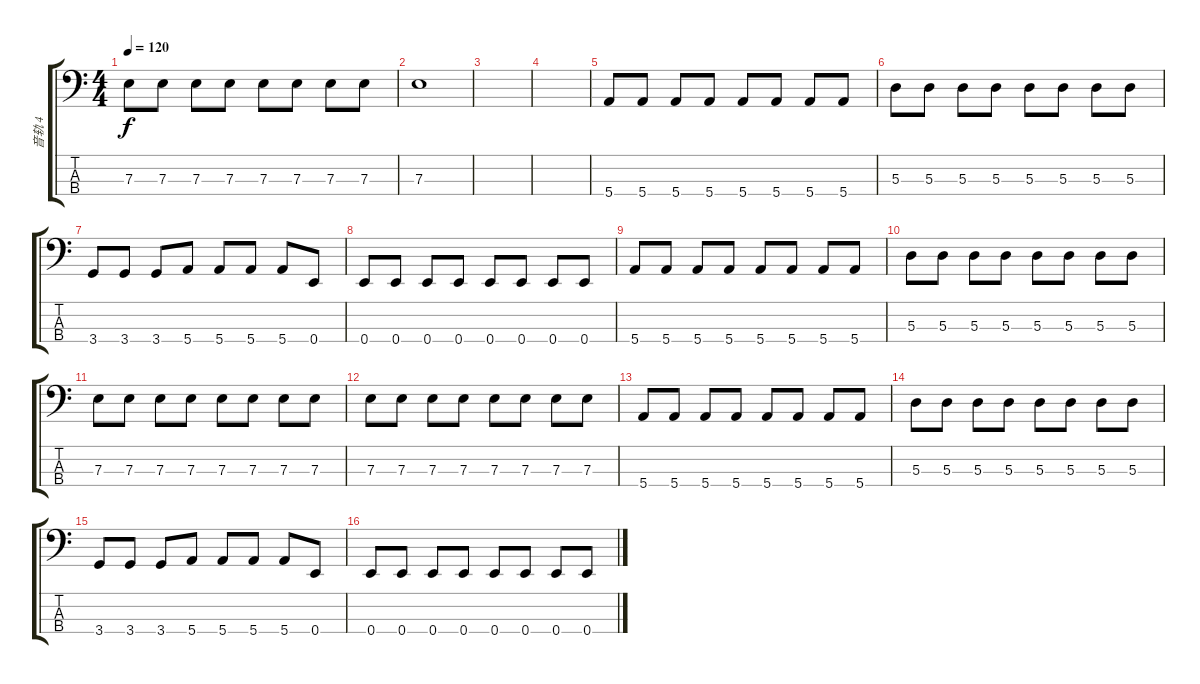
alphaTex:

\track ("音轨 4" "音轨 4") {instrument electricbassfinger}
\staff {score tabs}
\tuning (G2 D2 A1 E1) {hide}
\ts (4 4)
\tempo 120
\clef f4
\ks c
7.3.8{dy f} 7.3.8 7.3.8 7.3.8 7.3.8 7.3.8 7.3.8 7.3.8 |
7.3.1 |
|
|
5.4.8 5.4.8 5.4.8 5.4.8 5.4.8 5.4.8 5.4.8 5.4.8 |
5.3.8 5.3.8 5.3.8 5.3.8 5.3.8 5.3.8 5.3.8 5.3.8 |
3.4.8 3.4.8 3.4.8 5.4.8 5.4.8 5.4.8 5.4.8 0.4.8 |
0.4.8 0.4.8 0.4.8 0.4.8 0.4.8 0.4.8 0.4.8 0.4.8 |
5.4.8 5.4.8 5.4.8 5.4.8 5.4.8 5.4.8 5.4.8 5.4.8 |
5.3.8 5.3.8 5.3.8 5.3.8 5.3.8 5.3.8 5.3.8 5.3.8 |
7.3.8 7.3.8 7.3.8 7.3.8 7.3.8 7.3.8 7.3.8 7.3.8 |
7.3.8 7.3.8 7.3.8 7.3.8 7.3.8 7.3.8 7.3.8 7.3.8 |
5.4.8 5.4.8 5.4.8 5.4.8 5.4.8 5.4.8 5.4.8 5.4.8 |
5.3.8 5.3.8 5.3.8 5.3.8 5.3.8 5.3.8 5.3.8 5.3.8 |
3.4.8 3.4.8 3.4.8 5.4.8 5.4.8 5.4.8 5.4.8 0.4.8 |
0.4.8 0.4.8 0.4.8 0.4.8 0.4.8 0.4.8 0.4.8 0.4.8
